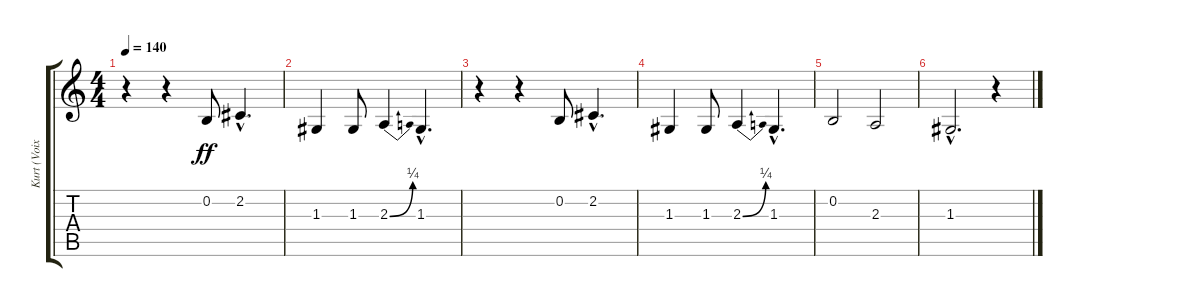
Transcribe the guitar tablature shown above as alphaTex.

\track ("Kurt (Voix)" "Kurt (Voix") {instrument tenorsax}
\staff {score tabs}
\tuning (E4 B3 G3 D3 A2 E2) {hide}
\ts (4 4)
\tempo 140
\clef g2
\ks c
r.4{dy ff} r.4 0.2.8 2.2{hac}.4{d} |
1.3.4 1.3.8 2.3{be (bend 0 0 60 1)}.4 1.3{hac}.4{d} |
r.4 r.4 0.2.8 2.2{hac}.4{d} |
1.3.4 1.3.8 2.3{be (bend 0 0 60 1)}.4 1.3{hac}.4{d} |
0.2.2 2.3.2 |
1.3{hac}.2{d} r.4
